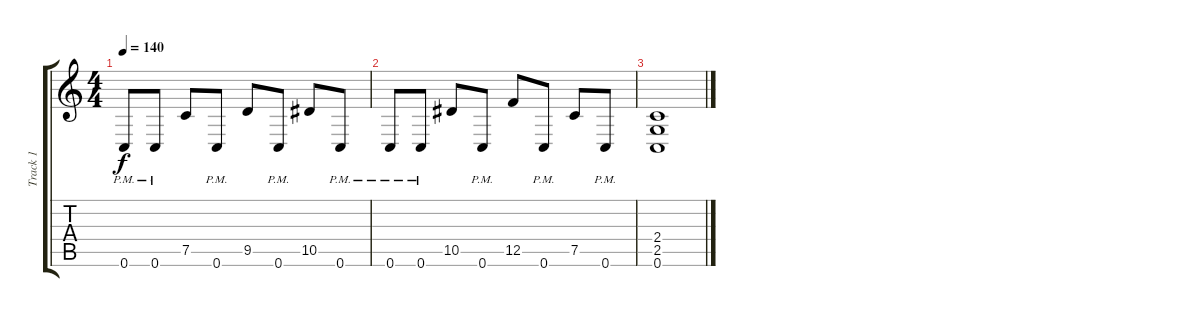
\track ("Track 1" "Track 1") {instrument distortionguitar}
\staff {score tabs}
\tuning (C4 G3 Eb3 Bb2 F2 C2) {hide}
\ts (4 4)
\tempo 140
\clef g2
\ks c
0.6{pm}.8{dy f} 0.6{pm}.8 7.5.8 0.6{pm}.8 9.5.8 0.6{pm}.8 10.5.8 0.6{pm}.8 |
0.6{pm}.8 0.6{pm}.8 10.5.8 0.6{pm}.8 12.5.8 0.6{pm}.8 7.5.8 0.6{pm}.8 |
(2.4 2.5 0.6).1
